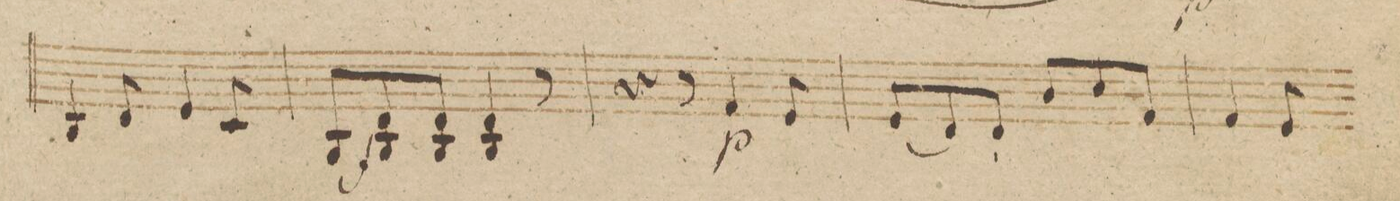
**kern	**dynam
*I"Violino 2do	*
*clefG2	*
*k[b-e-]	*
*M6/8	*
4B-/	.
8d/	.
4e-/	.
8c/	.
=14	=14
8B-/L	.
8d 8B-/	f
8dJ 8B-/	.
4d 4B-/	.
8r	.
=15	=15
4r	.
8r	.
4f/	p
8e-/	.
=16	=16
(8e-/L	.
8d/)	.
8d'/J	.
8b-/L	.
8cc/	.
8f/J	.
=17	=17
4f/	.
8e-/	.
*-	*-
